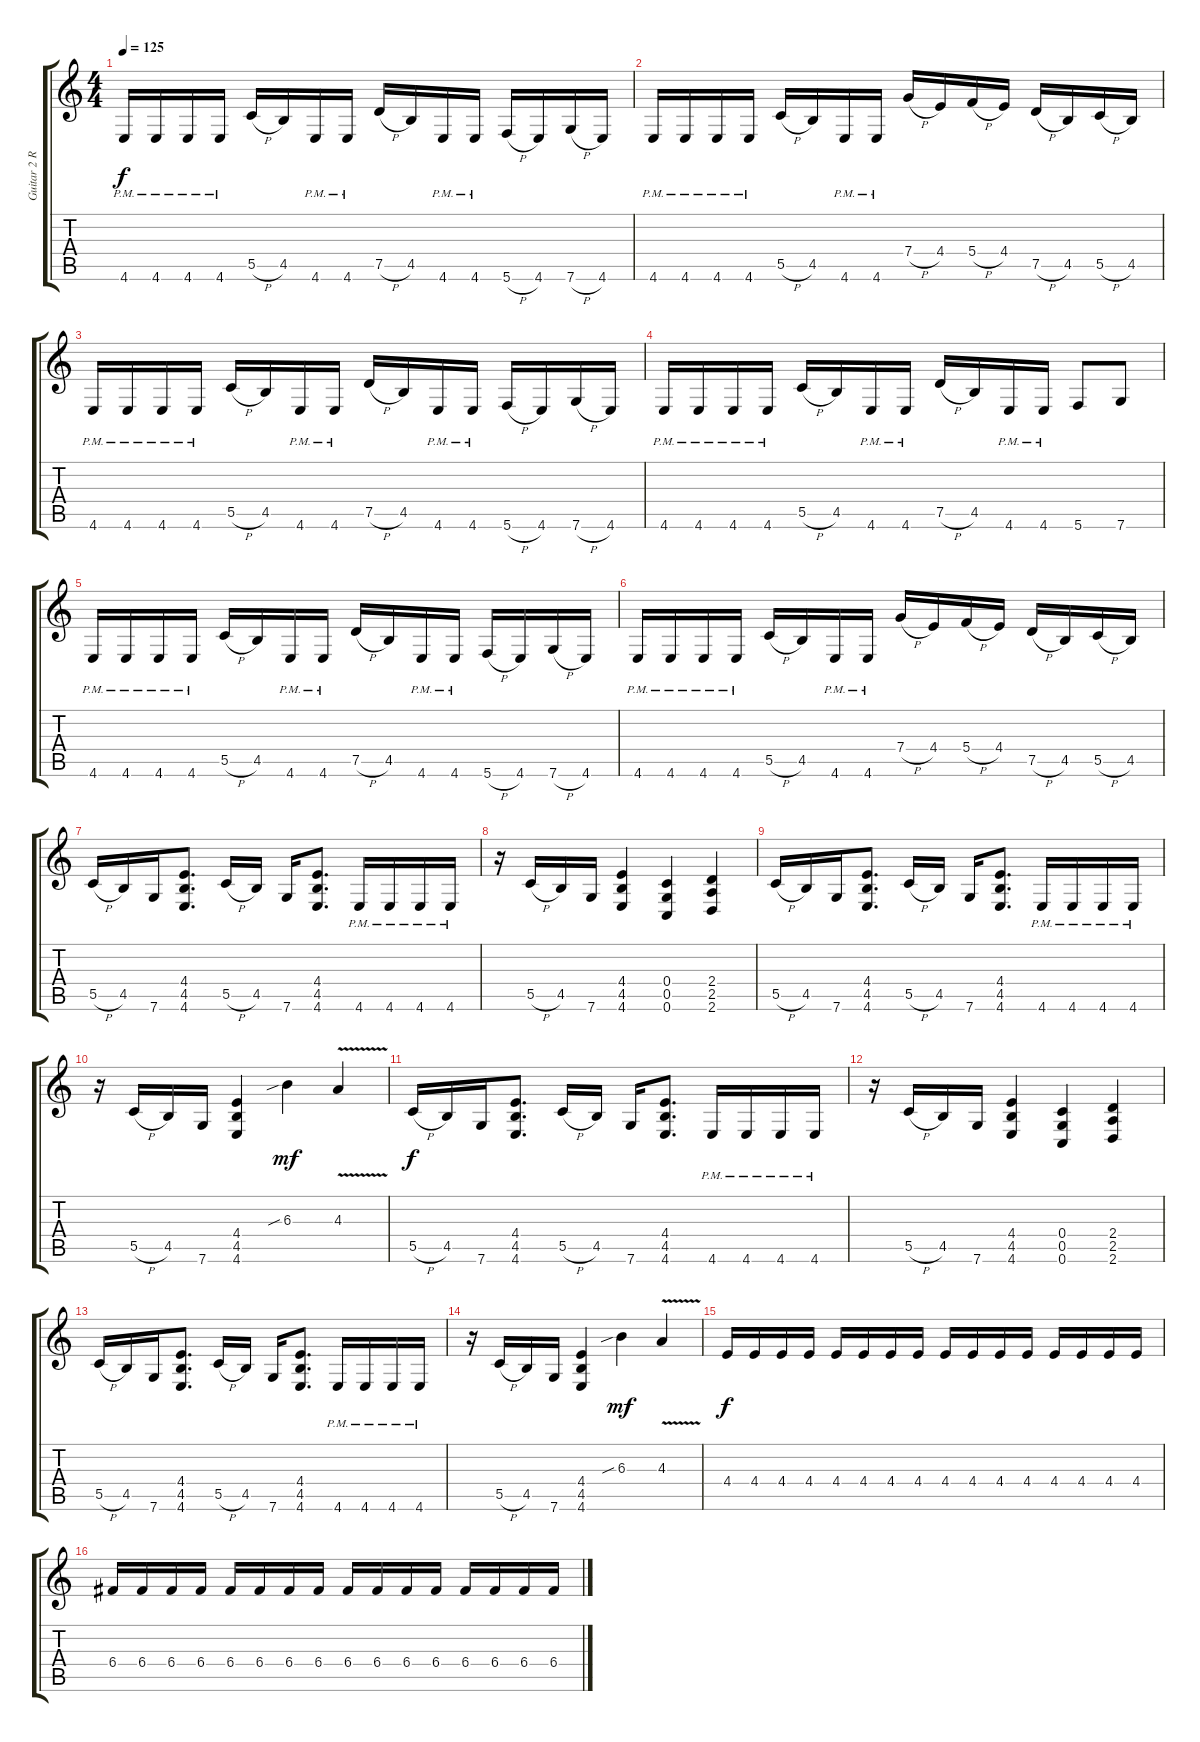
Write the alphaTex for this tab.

\track ("Guitar 2 Right" "Guitar 2 R") {instrument distortionguitar}
\staff {score tabs}
\tuning (D4 A3 F3 C3 G2 C2) {hide}
\ts (4 4)
\tempo 125
\clef g2
\ks c
4.6{pm}.16{dy f} 4.6{pm}.16 4.6{pm}.16 4.6{pm}.16 5.5{h}.16 4.5.16 4.6{pm}.16 4.6{pm}.16 7.5{h}.16 4.5.16 4.6{pm}.16 4.6{pm}.16 5.6{h}.16 4.6.16 7.6{h}.16 4.6.16 |
4.6{pm}.16 4.6{pm}.16 4.6{pm}.16 4.6{pm}.16 5.5{h}.16 4.5.16 4.6{pm}.16 4.6{pm}.16 7.4{h}.16 4.4.16 5.4{h}.16 4.4.16 7.5{h}.16 4.5.16 5.5{h}.16 4.5.16 |
4.6{pm}.16 4.6{pm}.16 4.6{pm}.16 4.6{pm}.16 5.5{h}.16 4.5.16 4.6{pm}.16 4.6{pm}.16 7.5{h}.16 4.5.16 4.6{pm}.16 4.6{pm}.16 5.6{h}.16 4.6.16 7.6{h}.16 4.6.16 |
4.6{pm}.16 4.6{pm}.16 4.6{pm}.16 4.6{pm}.16 5.5{h}.16 4.5.16 4.6{pm}.16 4.6{pm}.16 7.5{h}.16 4.5.16 4.6{pm}.16 4.6{pm}.16 5.6.8 7.6.8 |
4.6{pm}.16 4.6{pm}.16 4.6{pm}.16 4.6{pm}.16 5.5{h}.16 4.5.16 4.6{pm}.16 4.6{pm}.16 7.5{h}.16 4.5.16 4.6{pm}.16 4.6{pm}.16 5.6{h}.16 4.6.16 7.6{h}.16 4.6.16 |
4.6{pm}.16 4.6{pm}.16 4.6{pm}.16 4.6{pm}.16 5.5{h}.16 4.5.16 4.6{pm}.16 4.6{pm}.16 7.4{h}.16 4.4.16 5.4{h}.16 4.4.16 7.5{h}.16 4.5.16 5.5{h}.16 4.5.16 |
5.5{h}.16 4.5.16 7.6.16 (4.4 4.5 4.6).8{d} 5.5{h}.16 4.5.16 7.6.16 (4.4 4.5 4.6).8{d} 4.6{pm}.16 4.6{pm}.16 4.6{pm}.16 4.6{pm}.16 |
r.16 5.5{h}.16 4.5.16 7.6.16 (4.4 4.5 4.6).4 (0.4 0.5 0.6).4 (2.4 2.5 2.6).4 |
5.5{h}.16 4.5.16 7.6.16 (4.4 4.5 4.6).8{d} 5.5{h}.16 4.5.16 7.6.16 (4.4 4.5 4.6).8{d} 4.6{pm}.16 4.6{pm}.16 4.6{pm}.16 4.6{pm}.16 |
r.16 5.5{h}.16 4.5.16 7.6.16 (4.4 4.5 4.6).4 6.3{sib}.4{dy mf} 4.3{v}.4 |
5.5{h}.16{dy f} 4.5.16 7.6.16 (4.4 4.5 4.6).8{d} 5.5{h}.16 4.5.16 7.6.16 (4.4 4.5 4.6).8{d} 4.6{pm}.16 4.6{pm}.16 4.6{pm}.16 4.6{pm}.16 |
r.16 5.5{h}.16 4.5.16 7.6.16 (4.4 4.5 4.6).4 (0.4 0.5 0.6).4 (2.4 2.5 2.6).4 |
5.5{h}.16 4.5.16 7.6.16 (4.4 4.5 4.6).8{d} 5.5{h}.16 4.5.16 7.6.16 (4.4 4.5 4.6).8{d} 4.6{pm}.16 4.6{pm}.16 4.6{pm}.16 4.6{pm}.16 |
r.16 5.5{h}.16 4.5.16 7.6.16 (4.4 4.5 4.6).4 6.3{sib}.4{dy mf} 4.3{v}.4 |
4.4.16{dy f} 4.4.16 4.4.16 4.4.16 4.4.16 4.4.16 4.4.16 4.4.16 4.4.16 4.4.16 4.4.16 4.4.16 4.4.16 4.4.16 4.4.16 4.4.16 |
6.4.16 6.4.16 6.4.16 6.4.16 6.4.16 6.4.16 6.4.16 6.4.16 6.4.16 6.4.16 6.4.16 6.4.16 6.4.16 6.4.16 6.4.16 6.4.16
